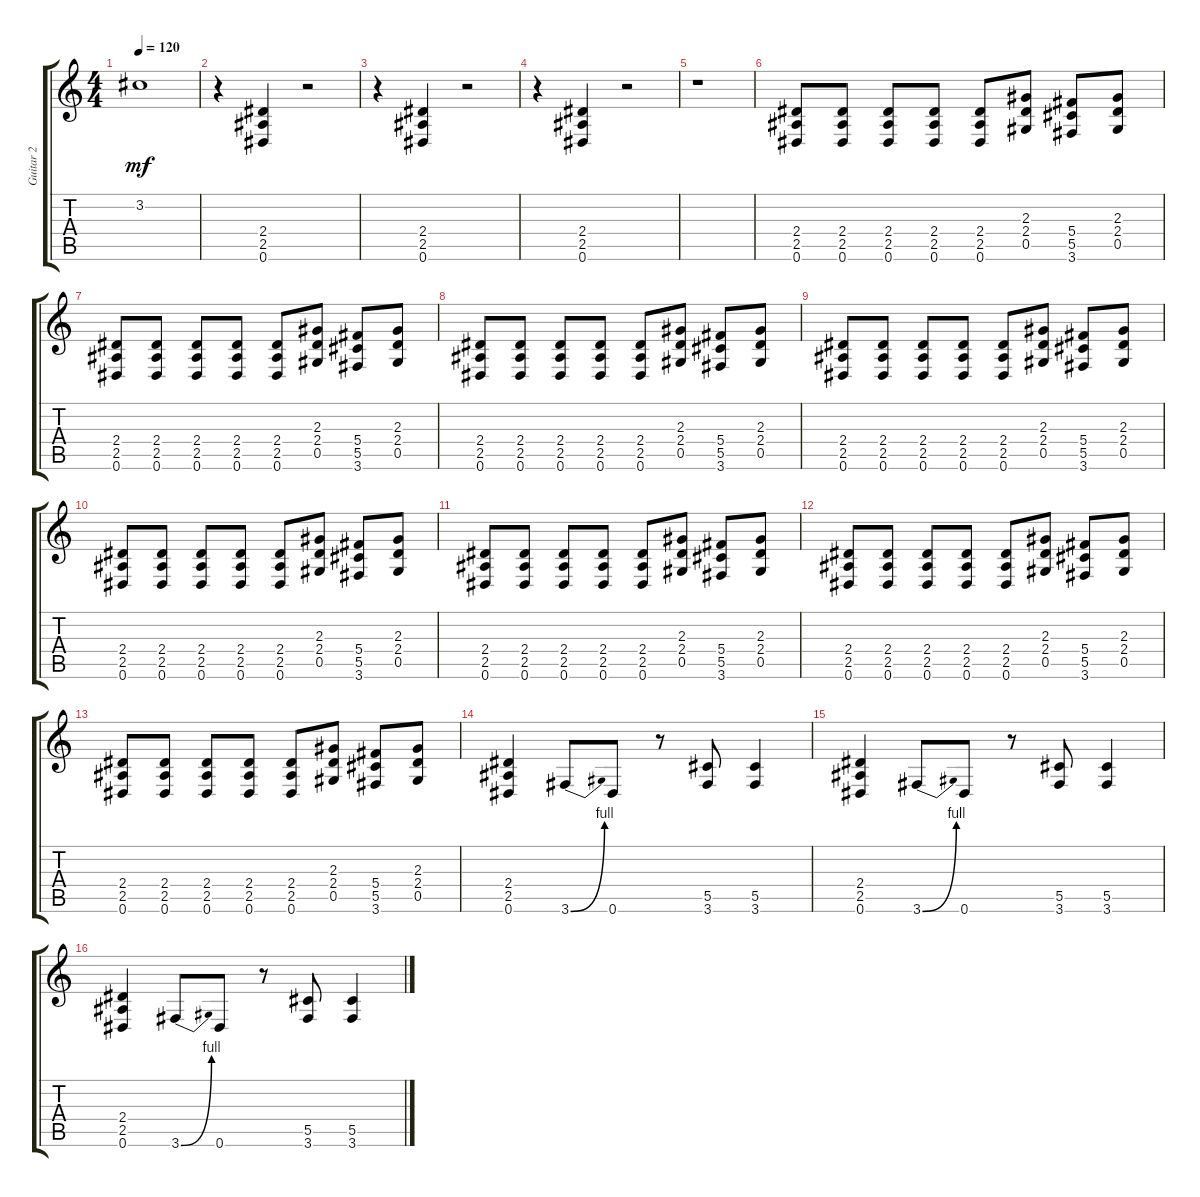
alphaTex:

\track ("Guitar 2" "Guitar 2") {instrument overdrivenguitar}
\staff {score tabs}
\tuning (Eb4 Bb3 Gb3 Db3 Ab2 Eb2) {hide}
\ts (4 4)
\tempo 120
\clef g2
\ks c
3.2.1{dy mf} |
r.4 (2.4 2.5 0.6).4 r.2 |
r.4 (2.4 2.5 0.6).4 r.2 |
r.4 (2.4 2.5 0.6).4 r.2 |
r.1 |
(2.4 2.5 0.6).8 (2.4 2.5 0.6).8 (2.4 2.5 0.6).8 (2.4 2.5 0.6).8 (2.4 2.5 0.6).8 (2.3 2.4 0.5).8 (5.4 5.5 3.6).8 (2.3 2.4 0.5).8 |
(2.4 2.5 0.6).8 (2.4 2.5 0.6).8 (2.4 2.5 0.6).8 (2.4 2.5 0.6).8 (2.4 2.5 0.6).8 (2.3 2.4 0.5).8 (5.4 5.5 3.6).8 (2.3 2.4 0.5).8 |
(2.4 2.5 0.6).8 (2.4 2.5 0.6).8 (2.4 2.5 0.6).8 (2.4 2.5 0.6).8 (2.4 2.5 0.6).8 (2.3 2.4 0.5).8 (5.4 5.5 3.6).8 (2.3 2.4 0.5).8 |
(2.4 2.5 0.6).8 (2.4 2.5 0.6).8 (2.4 2.5 0.6).8 (2.4 2.5 0.6).8 (2.4 2.5 0.6).8 (2.3 2.4 0.5).8 (5.4 5.5 3.6).8 (2.3 2.4 0.5).8 |
(2.4 2.5 0.6).8 (2.4 2.5 0.6).8 (2.4 2.5 0.6).8 (2.4 2.5 0.6).8 (2.4 2.5 0.6).8 (2.3 2.4 0.5).8 (5.4 5.5 3.6).8 (2.3 2.4 0.5).8 |
(2.4 2.5 0.6).8 (2.4 2.5 0.6).8 (2.4 2.5 0.6).8 (2.4 2.5 0.6).8 (2.4 2.5 0.6).8 (2.3 2.4 0.5).8 (5.4 5.5 3.6).8 (2.3 2.4 0.5).8 |
(2.4 2.5 0.6).8 (2.4 2.5 0.6).8 (2.4 2.5 0.6).8 (2.4 2.5 0.6).8 (2.4 2.5 0.6).8 (2.3 2.4 0.5).8 (5.4 5.5 3.6).8 (2.3 2.4 0.5).8 |
(2.4 2.5 0.6).8 (2.4 2.5 0.6).8 (2.4 2.5 0.6).8 (2.4 2.5 0.6).8 (2.4 2.5 0.6).8 (2.3 2.4 0.5).8 (5.4 5.5 3.6).8 (2.3 2.4 0.5).8 |
(2.4 2.5 0.6).4 3.6{be (bend 0 0 60 4)}.8 0.6.8 r.8 (5.5 3.6).8 (5.5 3.6).4 |
(2.4 2.5 0.6).4 3.6{be (bend 0 0 60 4)}.8 0.6.8 r.8 (5.5 3.6).8 (5.5 3.6).4 |
(2.4 2.5 0.6).4 3.6{be (bend 0 0 60 4)}.8 0.6.8 r.8 (5.5 3.6).8 (5.5 3.6).4
